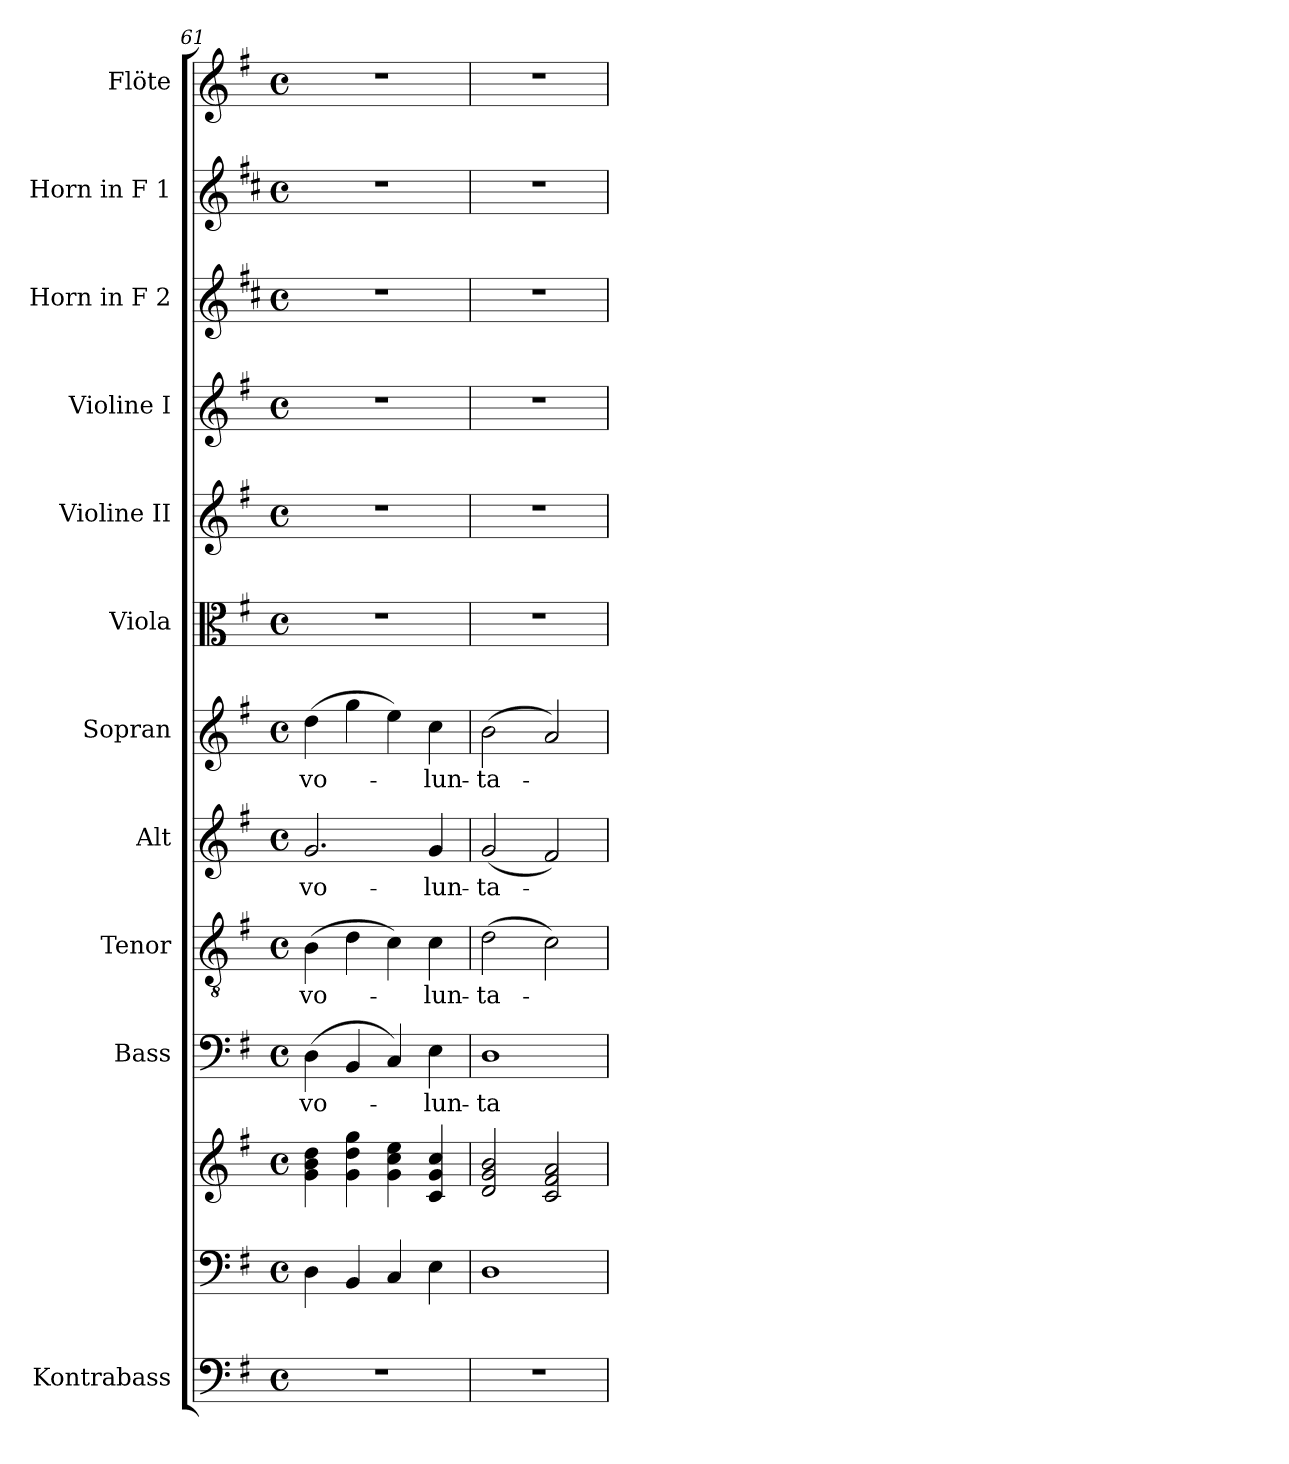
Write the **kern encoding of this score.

**kern	**kern	**kern	**kern	**text	**kern	**text	**kern	**text	**kern	**text	**kern	**kern	**kern	**kern	**kern	**kern
*part12	*part11	*part11	*part10	*part10	*part9	*part9	*part8	*part8	*part7	*part7	*part6	*part5	*part4	*part3	*part2	*part1
*staff13	*staff12	*staff11	*staff10	*staff10	*staff9	*staff9	*staff8	*staff8	*staff7	*staff7	*staff6	*staff5	*staff4	*staff3	*staff2	*staff1
*I"Kontrabass	*	*	*I"Bass	*	*I"Tenor	*	*I"Alt	*	*I"Sopran	*	*I"Viola	*I"Violine II	*I"Violine I	*I"Horn in F 2	*I"Horn in F 1	*I"Flöte
*I'Kb.	*	*	*I'B.	*	*I'T.	*	*I'A.	*	*I'S.	*	*I'Vla.	*I'Vl. II	*I'Vl. I	*	*	*I'Fl.
*clefF4	*clefF4	*clefG2	*clefF4	*	*clefGv2	*	*clefG2	*	*clefG2	*	*clefC3	*clefG2	*clefG2	*clefG2	*clefG2	*clefG2
*ITrd7c12	*	*	*	*	*	*	*	*	*	*	*	*	*	*ITrd4c7	*ITrd4c7	*
*k[f#]	*k[f#]	*k[f#]	*k[f#]	*	*k[f#]	*	*k[f#]	*	*k[f#]	*	*k[f#]	*k[f#]	*k[f#]	*k[f#]	*k[f#]	*k[f#]
*G:	*G:	*G:	*G:	*	*G:	*	*G:	*	*G:	*	*G:	*G:	*G:	*G:	*G:	*G:
*M4/4	*M4/4	*M4/4	*M4/4	*	*M4/4	*	*M4/4	*	*M4/4	*	*M4/4	*M4/4	*M4/4	*M4/4	*M4/4	*M4/4
*met(c)	*met(c)	*met(c)	*met(c)	*	*met(c)	*	*met(c)	*	*met(c)	*	*met(c)	*met(c)	*met(c)	*met(c)	*met(c)	*met(c)
=61	=61	=61	=61	=61	=61	=61	=61	=61	=61	=61	=61	=61	=61	=61	=61	=61
!	!	!	!	!LO:LY:b	!	!LO:LY:b	!	!LO:LY:b	!	!LO:LY:b	!	!	!	!	!	!
1r	4D\	4g\ 4b\ 4dd\	(>4D\	vo-	(>4B\	vo-	2.g/	vo-	(>4dd\	vo-	1r	1r	1r	1r	1r	1r
.	4BB/	4g\ 4dd\ 4gg\	4BB/	.	4d\	.	.	.	4gg\	.	.	.	.	.	.	.
.	4C/	4g\ 4cc\ 4ee\	4C/)	.	4c\)	.	.	.	4ee\)	.	.	.	.	.	.	.
!	!	!	!	!LO:LY:b	!	!LO:LY:b	!	!LO:LY:b	!	!LO:LY:b	!	!	!	!	!	!
.	4E\	4c/ 4g/ 4cc/	4E\	-lun-	4c\	-lun-	4g/	-lun-	4cc\	-lun-	.	.	.	.	.	.
=62	=62	=62	=62	=62	=62	=62	=62	=62	=62	=62	=62	=62	=62	=62	=62	=62
!	!	!	!	!LO:LY:b	!	!LO:LY:b	!	!LO:LY:b	!	!LO:LY:b	!	!	!	!	!	!
1r	1D	2d/ 2g/ 2b/	1D	-ta-	(>2d\	-ta-	(<2g/	-ta-	(>2b\	-ta-	1r	1r	1r	1r	1r	1r
.	.	2c/ 2f#/ 2a/	.	.	2c\)	.	2f#/)	.	2a/)	.	.	.	.	.	.	.
=	=	=	=	=	=	=	=	=	=	=	=	=	=	=	=	=
*-	*-	*-	*-	*-	*-	*-	*-	*-	*-	*-	*-	*-	*-	*-	*-	*-
